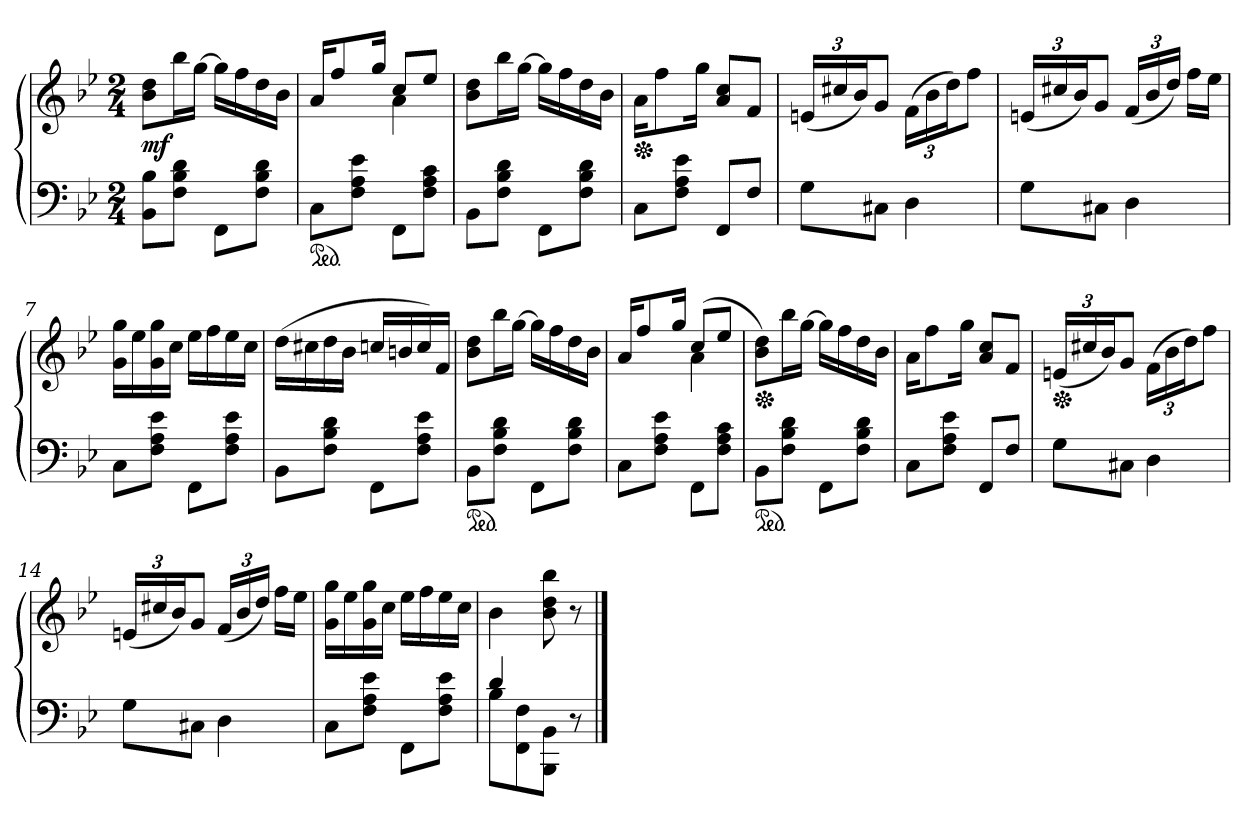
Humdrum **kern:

**kern	**kern	**dynam
*part1	*part1	*part1
*staff2	*staff1	*staff1/2
*clefF4	*clefG2	*
*k[b-e-]	*k[b-e-]	*
*B-:	*B-:	*
*M2/4	*M2/4	*
=1	=1	=1
!	!	!LO:DY:b
8BB-\ 8B-\L	8b-\ 8dd\L	mf
8F\ 8B-\ 8d\J	16bb-\L	.
.	[16gg\JJ	.
8FF\L	16gg\LL]	.
.	16ff\	.
8F\ 8B-\ 8d\J	16dd\	.
.	16b-\JJ	.
=2	=2	=2
*ped	*	*
*	*^	*
8C\L	16a/KL	4ryy	.
.	8ff/	.	.
8F\ 8A\ 8e-\J	.	.	.
.	16gg/Jk	.	.
8FF\L	8cc/L	4a\	.
8F\ 8A\ 8c\J	8ee-/J	.	.
*	*v	*v	*
=3	=3	=3
8BB-\L	8b-\ 8dd\L	.
8F\ 8B-\ 8d\J	16bb-\L	.
.	[16gg\JJ	.
8FF\L	16gg\LL]	.
.	16ff\	.
8F\ 8B-\ 8d\J	16dd\	.
.	16b-\JJ	.
=4	=4	=4
*	*Xped	*
8C\L	16a\KL	.
.	8ff\	.
8F\ 8A\ 8e-\J	.	.
.	16gg\Jk	.
8FF/L	8a/ 8cc/L	.
8F/J	8f/J	.
!!LO:LB:g=z
=5	=5	=5
8G\L	(<24en/LL	.
.	24cc#X/	.
.	24b-/J)	.
8C#X\J	8g/J	.
4D\	(>24f\LL	.
.	24b-\	.
.	24dd\J)	.
.	8ff\J	.
=6	=6	=6
8G\L	(<24en/LL	.
.	24cc#X/	.
.	24b-/J)	.
8C#X\J	8g/J	.
4D\	(<24f/LL	.
.	24b-/	.
.	24dd/JJ)	.
.	16ff\LL	.
.	16ee-\JJ	.
=7	=7	=7
8C\L	16g\ 16gg\LL	.
.	16ee-\	.
8F\ 8A\ 8e-\J	16g\ 16gg\	.
.	16cc\JJ	.
8FF\L	16ee-\LL	.
.	16ff\	.
8F\ 8A\ 8e-\J	16ee-\	.
.	16cc\JJ	.
=8	=8	=8
8BB-\L	(>16dd\LL	.
.	16cc#X\	.
8F\ 8B-\ 8d\J	16dd\	.
.	16b-\JJ	.
8FF\L	16ccn/LL	.
.	16bn/	.
8F\ 8A\ 8e-\J	16cc/)	.
.	16f/JJ	.
!!LO:LB:g=z
=9	=9	=9
*ped	*	*
8BB-\L	8b-\ 8dd\L	.
8F\ 8B-\ 8d\J	16bb-\L	.
.	[16gg\JJ	.
8FF\L	16gg\LL]	.
.	16ff\	.
8F\ 8B-\ 8d\J	16dd\	.
.	16b-\JJ	.
=10	=10	=10
*	*^	*
8C\L	16a/KL	4ryy	.
.	8ff/	.	.
8F\ 8A\ 8e-\J	.	.	.
.	16gg/Jk	.	.
8FF\L	(>8cc/L	4a\	.
8F\ 8A\ 8c\J	8ee-/J	.	.
*	*v	*v	*
=11	=11	=11
*ped	*	*
*	*Xped	*
8BB-\L	8b-\ 8dd\L)	.
8F\ 8B-\ 8d\J	16bb-\L	.
.	[16gg\JJ	.
8FF\L	16gg\LL]	.
.	16ff\	.
8F\ 8B-\ 8d\J	16dd\	.
.	16b-\JJ	.
=12	=12	=12
8C\L	16a\KL	.
.	8ff\	.
8F\ 8A\ 8e-\J	.	.
.	16gg\Jk	.
8FF/L	8a/ 8cc/L	.
8F/J	8f/J	.
!!LO:LB:g=z
=13	=13	=13
*	*Xped	*
8G\L	(<24en/LL	.
.	24cc#X/	.
.	24b-/J)	.
8C#X\J	8g/J	.
4D\	(>24f\LL	.
.	24b-\	.
.	24dd\J)	.
.	8ff\J	.
=14	=14	=14
8G\L	(<24en/LL	.
.	24cc#X/	.
.	24b-/J)	.
8C#X\J	8g/J	.
4D\	(<24f/LL	.
.	24b-/	.
.	24dd/JJ)	.
.	16ff\LL	.
.	16ee-\JJ	.
=15	=15	=15
8C\L	16g\ 16gg\LL	.
.	16ee-\	.
8F\ 8A\ 8e-\J	16g\ 16gg\	.
.	16cc\JJ	.
8FF\L	16ee-\LL	.
.	16ff\	.
8F\ 8A\ 8e-\J	16ee-\	.
.	16cc\JJ	.
=16	=16	=16
*^	*	*
4d/	8B-\L	4b-\	.
.	8FF\ 8F\	.	.
4ryy	8BBB-\ 8BB-\J	8b-\ 8dd\ 8bb-\	.
.	8r	8r	.
*v	*v	*	*
==	==	==
*-	*-	*-
